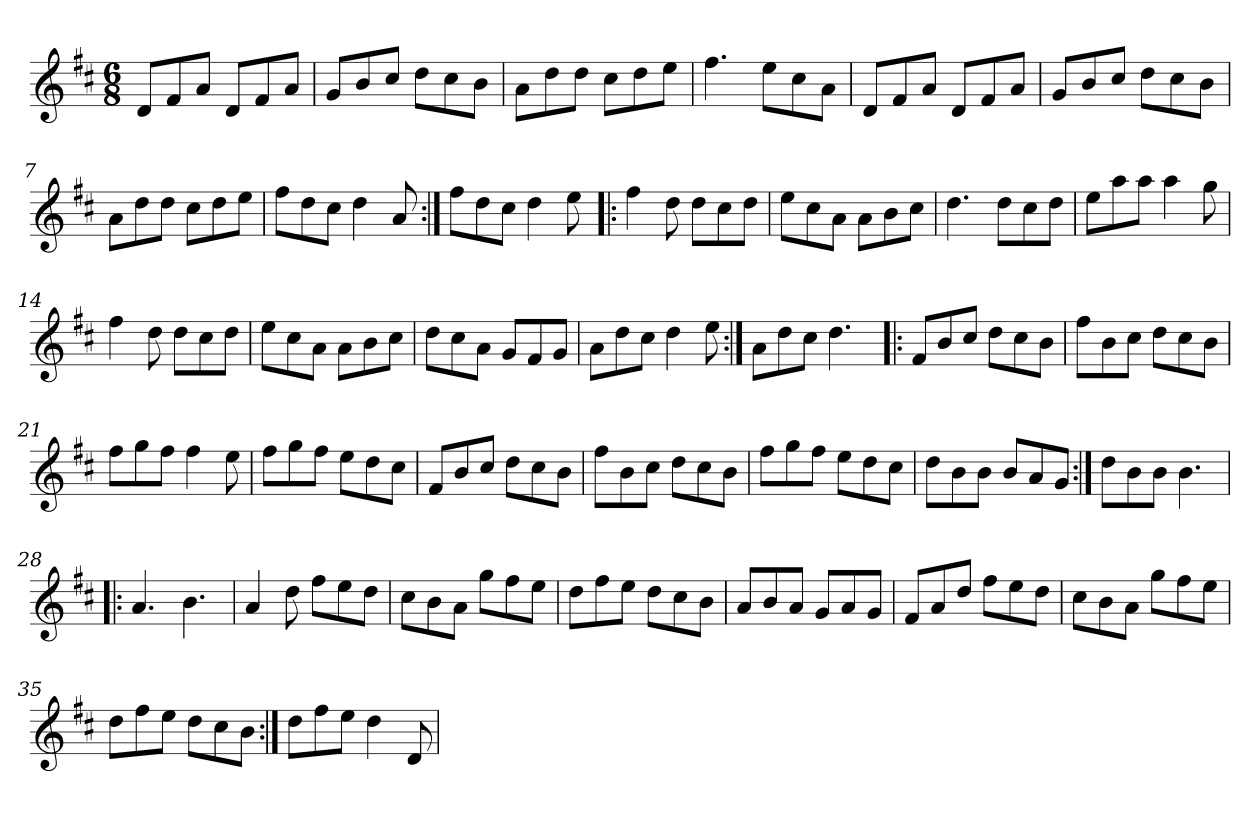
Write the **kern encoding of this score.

**kern
*part1
*staff1
*clefG2
*k[f#c#]
*D:
*M6/8
=1
8d/L
8f#/
8a/J
8d/L
8f#/
8a/J
=2
8g/L
8b/
8cc#/J
8dd\L
8cc#\
8b\J
=3
8a\L
8dd\
8dd\J
8cc#\L
8dd\
8ee\J
=4
4.ff#\
8ee\L
8cc#\
8a\J
=5
8d/L
8f#/
8a/J
8d/L
8f#/
8a/J
=6
8g/L
8b/
8cc#/J
8dd\L
8cc#\
8b\J
=7
8a\L
8dd\
8dd\J
8cc#\L
8dd\
8ee\J
!!LO:LB:g=z
=8
8ff#\L
8dd\
8cc#\J
4dd\
8a/
=9:|!
8ff#\L
8dd\
8cc#\J
4dd\
8ee\
=10!|:
4ff#\
8dd\
8dd\L
8cc#\
8dd\J
=11
8ee\L
8cc#\
8a\J
8a\L
8b\
8cc#\J
=12
4.dd\
8dd\L
8cc#\
8dd\J
=13
8ee\L
8aa\
8aa\J
4aa\
8gg\
=14
4ff#\
8dd\
8dd\L
8cc#\
8dd\J
=15
8ee\L
8cc#\
8a\J
8a\L
8b\
8cc#\J
!!LO:LB:g=z
=16
8dd\L
8cc#\
8a\J
8g/L
8f#/
8g/J
=17
8a\L
8dd\
8cc#\J
4dd\
8ee\
=18:|!
8a\L
8dd\
8cc#\J
4.dd\
=19!|:
8f#/L
8b/
8cc#/J
8dd\L
8cc#\
8b\J
=20
8ff#\L
8b\
8cc#\J
8dd\L
8cc#\
8b\J
=21
8ff#\L
8gg\
8ff#\J
4ff#\
8ee\
=22
8ff#\L
8gg\
8ff#\J
8ee\L
8dd\
8cc#\J
=23
8f#/L
8b/
8cc#/J
8dd\L
8cc#\
8b\J
!!LO:LB:g=z
=24
8ff#\L
8b\
8cc#\J
8dd\L
8cc#\
8b\J
=25
8ff#\L
8gg\
8ff#\J
8ee\L
8dd\
8cc#\J
=26
8dd\L
8b\
8b\J
8b/L
8a/
8g/J
=27:|!
8dd\L
8b\
8b\J
4.b\
=28!|:
4.a/
4.b\
=29
4a/
8dd\
8ff#\L
8ee\
8dd\J
=30
8cc#\L
8b\
8a\J
8gg\L
8ff#\
8ee\J
=31
8dd\L
8ff#\
8ee\J
8dd\L
8cc#\
8b\J
!!LO:LB:g=z
=32
8a/L
8b/
8a/J
8g/L
8a/
8g/J
=33
8f#/L
8a/
8dd/J
8ff#\L
8ee\
8dd\J
=34
8cc#\L
8b\
8a\J
8gg\L
8ff#\
8ee\J
=35
8dd\L
8ff#\
8ee\J
8dd\L
8cc#\
8b\J
=36:|!
8dd\L
8ff#\
8ee\J
4dd\
8d/
=
*-
